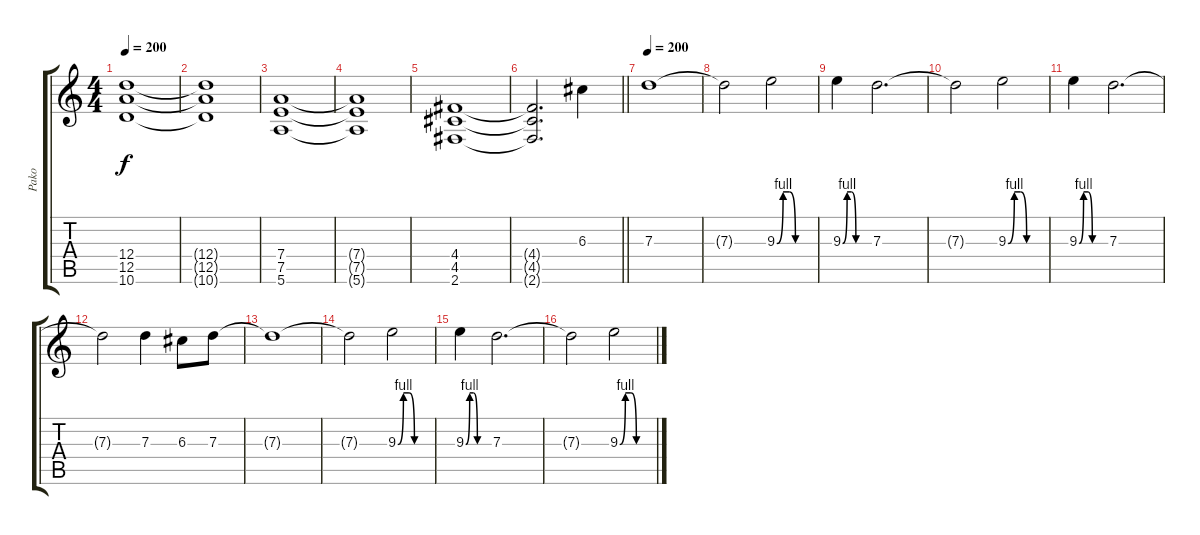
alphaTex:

\track ("Pako" "Pako") {instrument distortionguitar}
\staff {score tabs}
\tuning (E4 B3 G3 D3 A2 E2) {hide}
\ts (4 4)
\tempo 200
\clef g2
\ks c
(12.4 12.5 10.6).1{dy f} |
(12.4{t} 12.5{t} 10.6{t}).1 |
(7.4 7.5 5.6).1 |
(7.4{t} 7.5{t} 5.6{t}).1 |
(4.4 4.5 2.6).1 |
\barLineRight lightlight
(4.4{t} 4.5{t} 2.6{t}).2{d} 6.3.4 |
\tempo 200
7.3.1 |
7.3{t}.2 9.3{be (custom 0 0 10 4 20 4 30 0 60 0)}.2 |
9.3{be (custom 0 0 10 4 20 4 30 0 60 0)}.4 7.3.2{d} |
7.3{t}.2 9.3{be (custom 0 0 10 4 20 4 30 0 60 0)}.2 |
9.3{be (custom 0 0 10 4 20 4 30 0 60 0)}.4 7.3.2{d} |
7.3{t}.2 7.3.4 6.3.8 7.3.8 |
7.3{t}.1 |
7.3{t}.2 9.3{be (custom 0 0 10 4 20 4 30 0 60 0)}.2 |
9.3{be (custom 0 0 10 4 20 4 30 0 60 0)}.4 7.3.2{d} |
7.3{t}.2 9.3{be (custom 0 0 10 4 20 4 30 0 60 0)}.2
